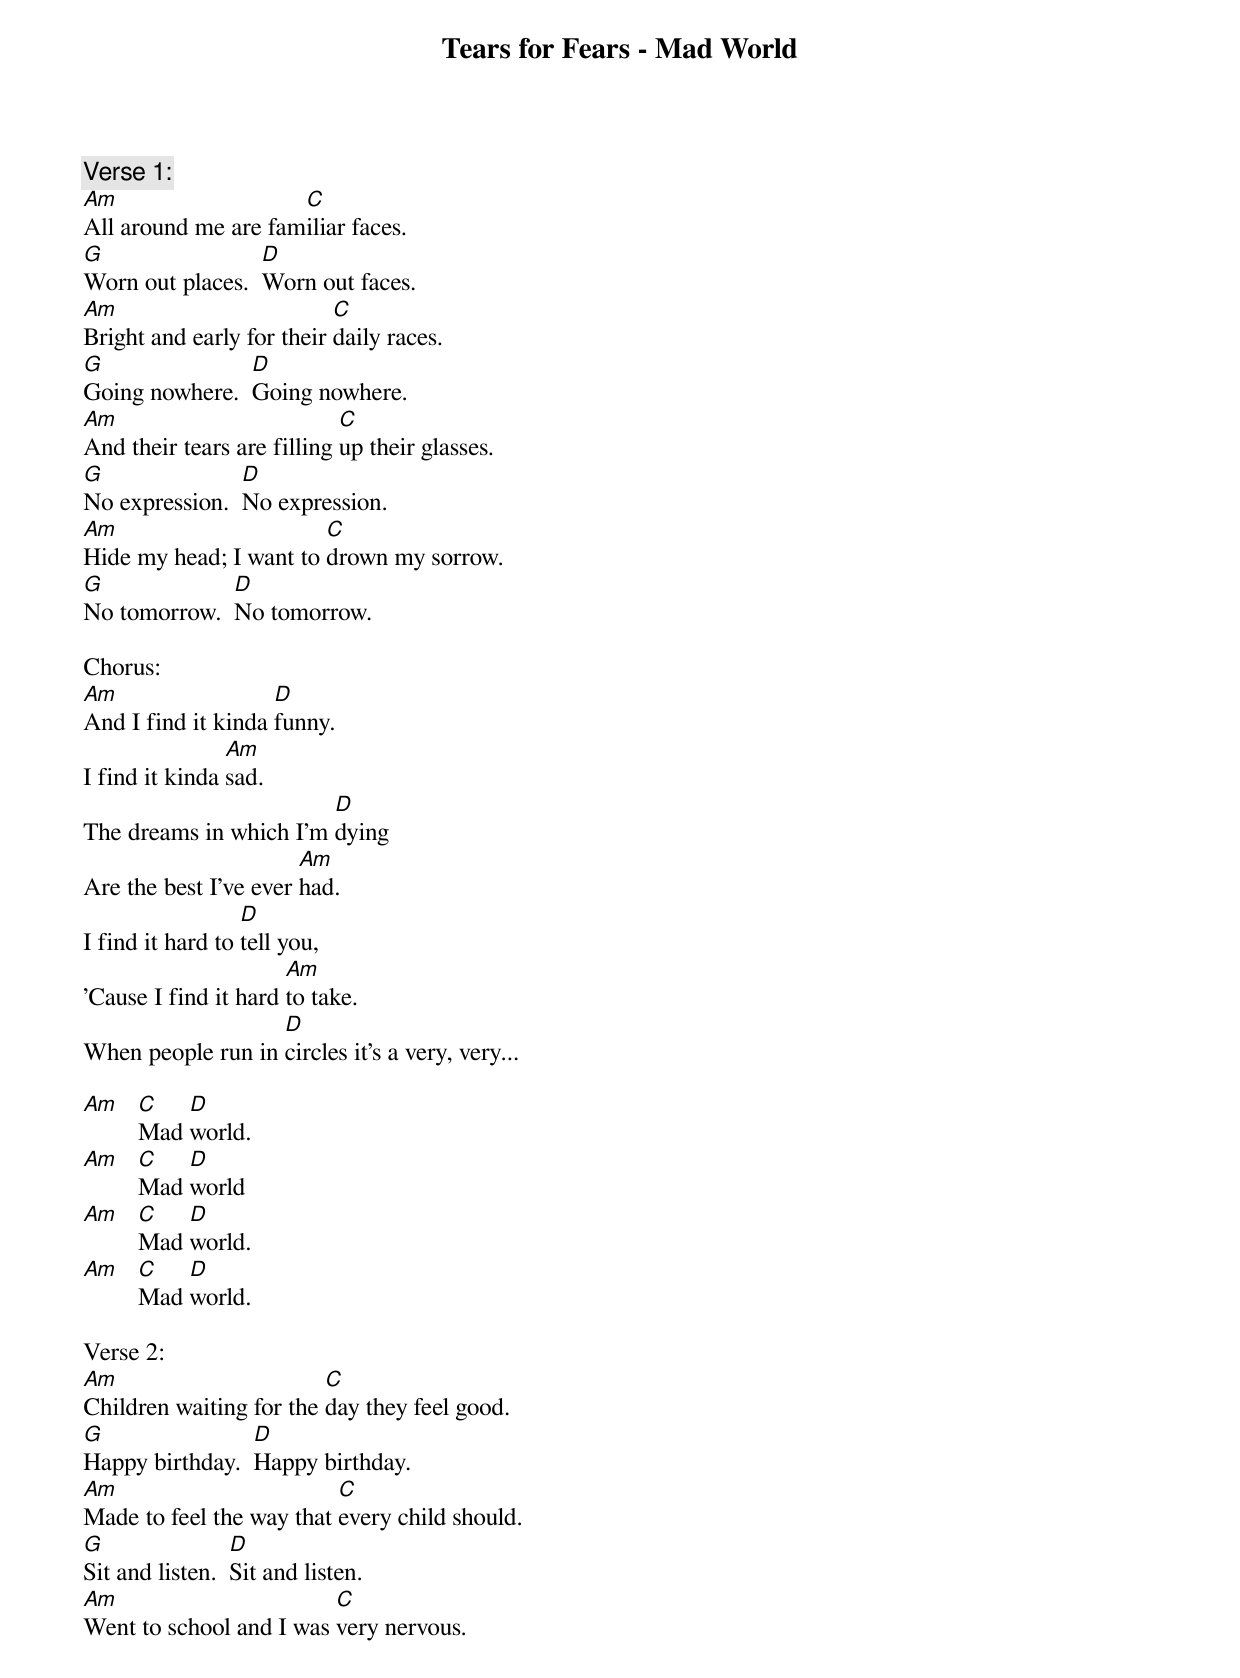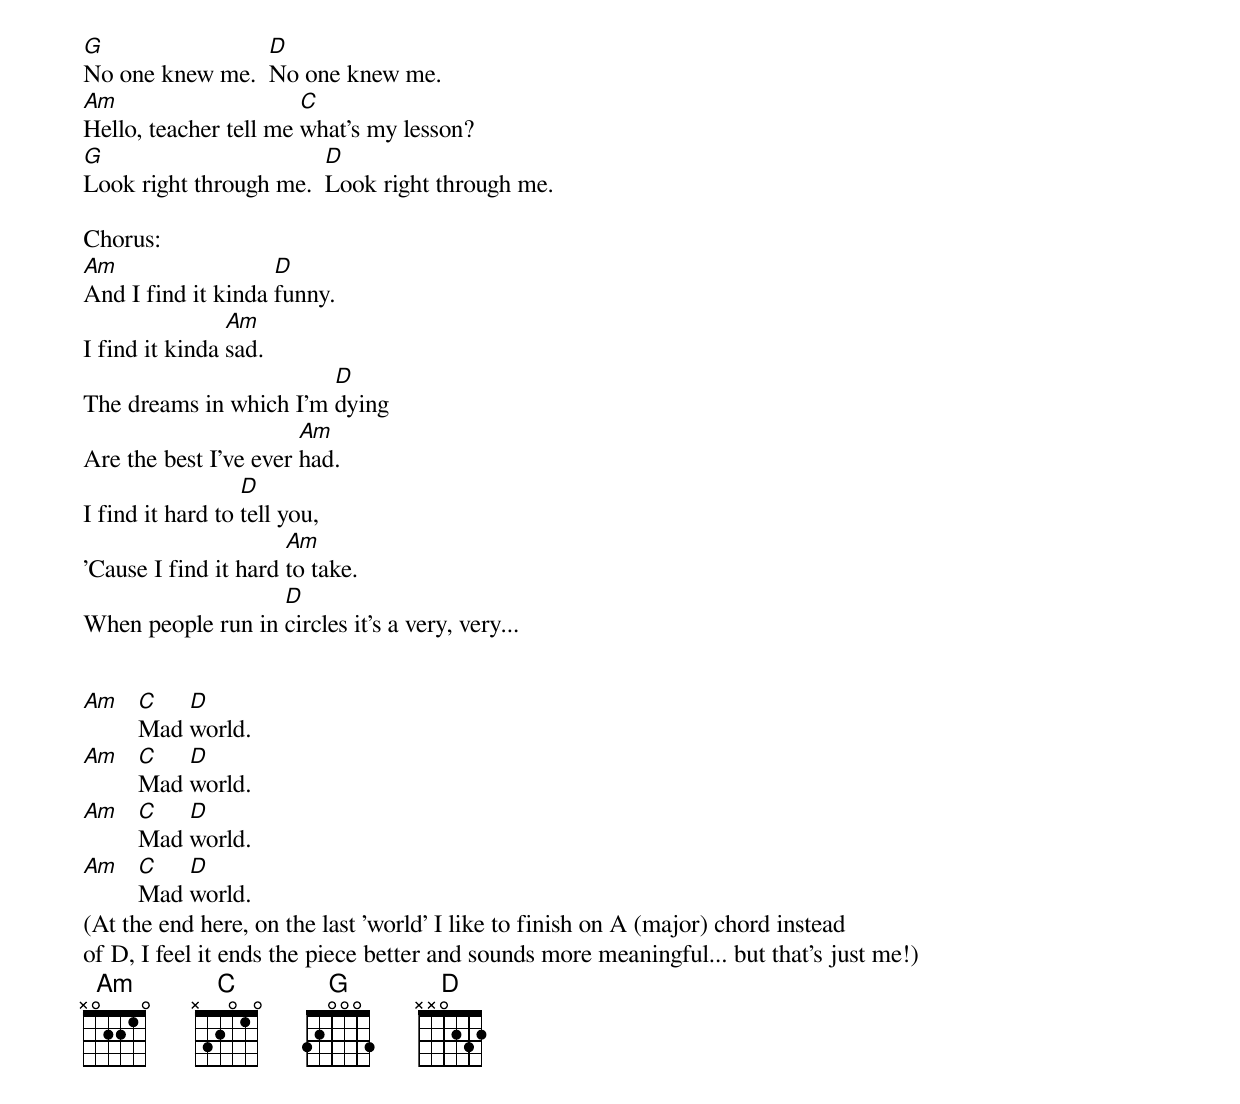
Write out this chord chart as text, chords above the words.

Tears for Fears - Mad World

Verse 1:
Am                   C
All around me are familiar faces.
G                 D
Worn out places.  Worn out faces.
Am                         C
Bright and early for their daily races.
G               D
Going nowhere.  Going nowhere.
Am                          C
And their tears are filling up their glasses.
G               D
No expression.  No expression.
Am                      C
Hide my head; I want to drown my sorrow.
G             D
No tomorrow.  No tomorrow.

Chorus:
Am                  D
And I find it kinda funny.
                Am
I find it kinda sad.
                        D
The dreams in which I'm dying
                       Am
Are the best I've ever had.
                  D
I find it hard to tell you,
                      Am
'Cause I find it hard to take.
                   D
When people run in circles it's a very, very...

Am C   D
   Mad world.
Am C   D
   Mad world
Am C   D
   Mad world.
Am C   D
   Mad world.

Verse 2:
Am                       C
Children waiting for the day they feel good.
G                D
Happy birthday.  Happy birthday.
Am                        C
Made to feel the way that every child should.
G                D
Sit and listen.  Sit and listen.
Am                       C
Went to school and I was very nervous.
G                D
No one knew me.  No one knew me.
Am                     C
Hello, teacher tell me what's my lesson?
G                       D
Look right through me.  Look right through me.

Chorus:
Am                  D
And I find it kinda funny.
                Am
I find it kinda sad.
                        D
The dreams in which I'm dying
                       Am
Are the best I've ever had.
                  D
I find it hard to tell you,
                      Am
'Cause I find it hard to take.
                   D
When people run in circles it's a very, very...


Am C   D
   Mad world.
Am C   D
   Mad world.
Am C   D
   Mad world.
Am C   D
   Mad world.
(At the end here, on the last 'world' I like to finish on A (major) chord instead
of D, I feel it ends the piece better and sounds more meaningful... but that's just me!)
